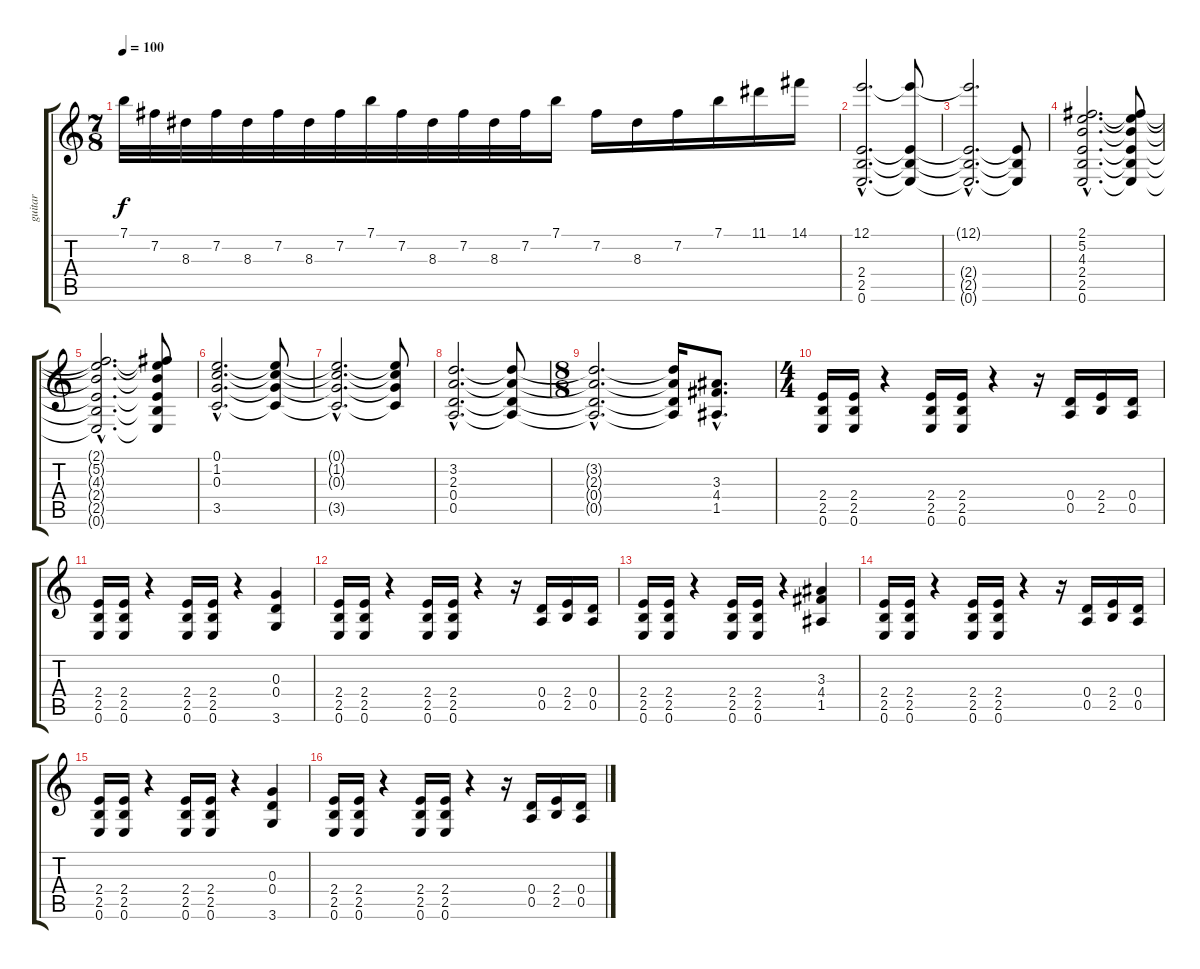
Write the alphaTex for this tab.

\track ("guitar" "guitar") {instrument distortionguitar}
\staff {score tabs}
\tuning (E4 B3 G3 D3 A2 E2) {hide}
\ts (7 8)
\tempo 100
\clef g2
\ks c
7.1.32{dy f} 7.2.32 8.3.32 7.2.32 8.3.32 7.2.32 8.3.32 7.2.32 7.1.32 7.2.32 8.3.32 7.2.32 8.3.32 7.2.32 7.1.16 7.2.16 8.3.16 7.2.16 7.1.16 11.1.16 14.1.16 |
(12.1{hac} 2.4{hac} 2.5{hac} 0.6{hac}).2{d} (12.1{t} 2.4{t} 2.5{t} 0.6{t}).8 |
(12.1{t} 2.4{hac t} 2.5{hac t} 0.6{hac t}).2{d} (2.4{t} 2.5{t} 0.6{t}).8 |
(2.1{hac} 5.2{hac} 4.3{hac} 2.4{hac} 2.5{hac} 0.6{hac}).2{d} (2.1{t} 5.2{t} 4.3{t} 2.4{t} 2.5{t} 0.6{t}).8 |
(2.1{hac t} 5.2{hac t} 4.3{hac t} 2.4{hac t} 2.5{hac t} 0.6{hac t}).2{d} (2.1{t} 5.2{t} 4.3{t} 2.4{t} 2.5{t} 0.6{t}).8 |
(0.1{hac} 1.2{hac} 0.3{hac} 3.5{hac}).2{d} (0.1{t} 1.2{t} 0.3{t} 3.5{t}).8 |
(0.1{hac t} 1.2{hac t} 0.3{hac t} 3.5{hac t}).2{d} (0.1{t} 1.2{t} 0.3{t} 3.5{t}).8 |
(3.2{hac} 2.3{hac} 0.4{hac} 0.5{hac}).2{d} (3.2{t} 2.3{t} 0.4{t} 0.5{t}).8 |
\ts (8 8)
(3.2{hac t} 2.3{hac t} 0.4{hac t} 0.5{hac t}).2{d} (3.2{t} 2.3{t} 0.4{t} 0.5{t}).16 (3.3{hac} 4.4{hac} 1.5{hac}).8{d} |
\ts (4 4)
(2.4 2.5 0.6).16 (2.4 2.5 0.6).16 r.4 (2.4 2.5 0.6).16 (2.4 2.5 0.6).16 r.4 r.16 (0.4 0.5).16 (2.4 2.5).16 (0.4 0.5).16 |
(2.4 2.5 0.6).16 (2.4 2.5 0.6).16 r.4 (2.4 2.5 0.6).16 (2.4 2.5 0.6).16 r.4 (0.3 0.4 3.6).4 |
(2.4 2.5 0.6).16 (2.4 2.5 0.6).16 r.4 (2.4 2.5 0.6).16 (2.4 2.5 0.6).16 r.4 r.16 (0.4 0.5).16 (2.4 2.5).16 (0.4 0.5).16 |
(2.4 2.5 0.6).16 (2.4 2.5 0.6).16 r.4 (2.4 2.5 0.6).16 (2.4 2.5 0.6).16 r.4 (3.3 4.4 1.5).4 |
(2.4 2.5 0.6).16 (2.4 2.5 0.6).16 r.4 (2.4 2.5 0.6).16 (2.4 2.5 0.6).16 r.4 r.16 (0.4 0.5).16 (2.4 2.5).16 (0.4 0.5).16 |
(2.4 2.5 0.6).16 (2.4 2.5 0.6).16 r.4 (2.4 2.5 0.6).16 (2.4 2.5 0.6).16 r.4 (0.3 0.4 3.6).4 |
(2.4 2.5 0.6).16 (2.4 2.5 0.6).16 r.4 (2.4 2.5 0.6).16 (2.4 2.5 0.6).16 r.4 r.16 (0.4 0.5).16 (2.4 2.5).16 (0.4 0.5).16
